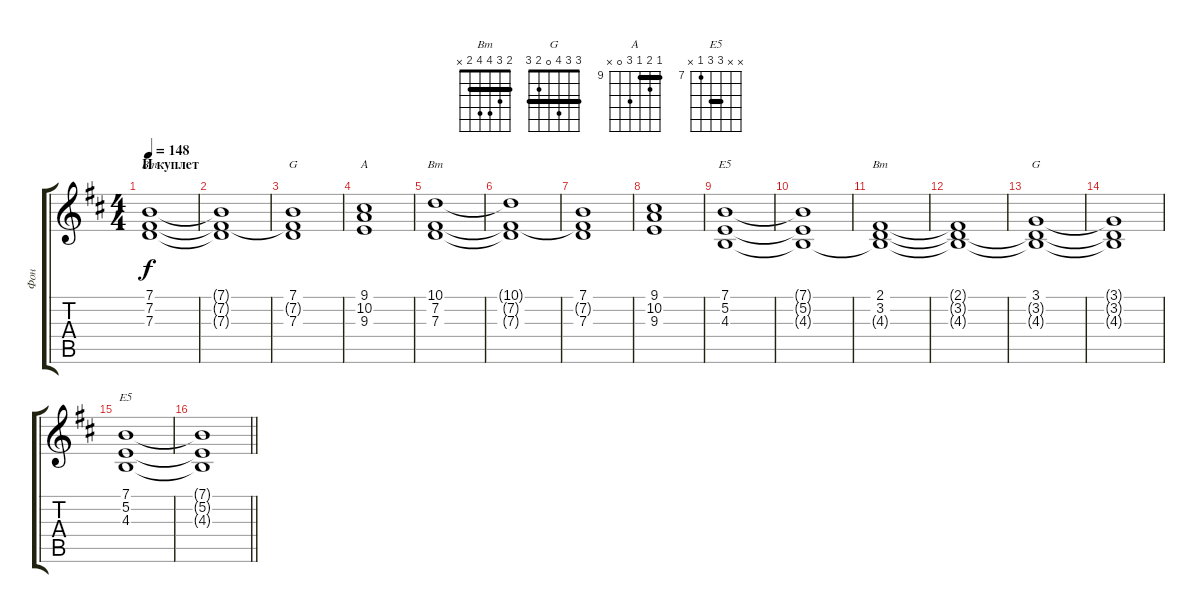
\track ("Фон" "Фон") {instrument pad2warm}
\staff {score tabs}
\tuning (E4 B3 G3 D3 A2 E2) {hide}
\chord ("Bm" 10 7 7 9 9 7) {firstfret 7 barre 7}
\chord ("G" 7 8 7 9 10 x) {firstfret 7 barre 7}
\chord ("A" 9 10 9 11 0 x) {firstfret 9 barre 9}
\chord ("Bm" 10 7 7 9 x x) {firstfret 7 barre 7}
\chord ("E5" x x x 2 2 0) {barre 2}
\chord ("Bm" 2 3 4 4 2 x) {barre 2}
\chord ("G" 3 3 4 0 2 3) {barre 3}
\chord ("E5" x x 9 9 7 x) {firstfret 7 barre 9}
\ts (4 4)
\section ("" "II куплет")
\tempo 148
\clef g2
\ks bminor
(7.1{t} 7.2{t} 7.3{t}).1{ch "Bm" dy f} |
(7.1{t} 7.2{t} 7.3{t}).1 |
(7.1 7.2{t} 7.3).1{ch "G"} |
(9.1 10.2 9.3).1{ch "A"} |
(10.1 7.2 7.3).1{ch "Bm"} |
(10.1{t} 7.2{t} 7.3{t}).1 |
(7.1 7.2{t} 7.3).1 |
(9.1 10.2 9.3).1 |
(7.1 5.2 4.3).1{ch "E5"} |
(7.1{t} 5.2{t} 4.3{t}).1 |
(2.1 3.2 4.3{t}).1{ch "Bm"} |
(2.1{t} 3.2{t} 4.3{t}).1 |
(3.1 3.2{t} 4.3{t}).1{ch "G"} |
(3.1{t} 3.2{t} 4.3{t}).1 |
(7.1 5.2 4.3).1{ch "E5"} |
\barLineRight lightlight
(7.1{t} 5.2{t} 4.3{t}).1
